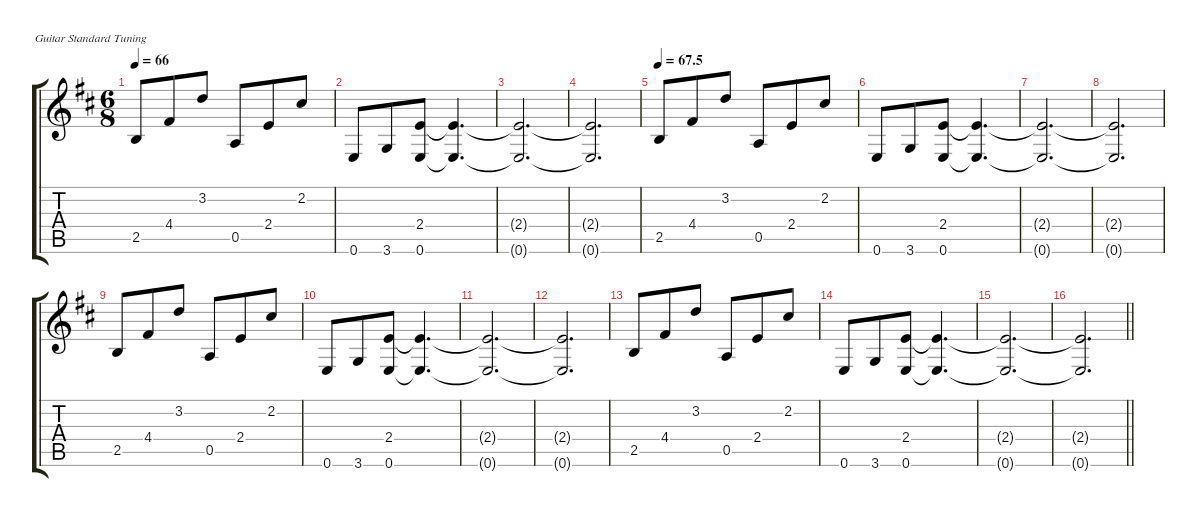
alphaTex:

\defaultSystemsLayout 4
\hideDynamics
\bracketExtendMode groupsimilarinstruments
\singleTrackTrackNamePolicy hidden
\multiTrackTrackNamePolicy hidden
\firstSystemTrackNameMode fullname
\firstSystemTrackNameOrientation horizontal
\otherSystemsTrackNameOrientation horizontal
\track ("Guitar1" "guitar1") {defaultSystemsLayout 8 instrument electricguitarjazz}
\staff {score tabs}
\tuning (E4 B3 G3 D3 A2 E2)
\ts (6 8)
\tempo 66
\clef g2
\ks bminor
2.5{acc forcenatural}.8{dy mf beam Up} 4.4{acc #}.8{beam Up} 3.2{acc forcenatural}.8{beam Up} 0.5{acc forcenatural}.8{beam Up} 2.4{acc forcenatural}.8{beam Up} 2.2{acc #}.8{beam Up} |
0.6{acc forcenatural}.8{beam Up} 3.6{acc forcenatural}.8{beam Up} (0.6{acc forcenatural} 2.4{acc forcenatural}).8{beam Up} (0.6{t acc forcenatural} 2.4{t acc forcenatural}).4{d beam Up} |
(0.6{t acc forcenatural} 2.4{t acc forcenatural}).2{d beam Up} |
(0.6{t acc forcenatural} 2.4{t acc forcenatural}).2{d beam Up} |
\tempo
67.5 2.5{acc forcenatural}.8{beam Up} 4.4{acc #}.8{beam Up} 3.2{acc forcenatural}.8{beam Up} 0.5{acc forcenatural}.8{beam Up} 2.4{acc forcenatural}.8{beam Up} 2.2{acc #}.8{beam Up} |
0.6{acc forcenatural}.8{beam Up} 3.6{acc forcenatural}.8{beam Up} (0.6{acc forcenatural} 2.4{acc forcenatural}).8{beam Up} (0.6{t acc forcenatural} 2.4{t acc forcenatural}).4{d beam Up} |
(0.6{t acc forcenatural} 2.4{t acc forcenatural}).2{d beam Up} |
(0.6{t acc forcenatural} 2.4{t acc forcenatural}).2{d beam Up} |
2.5{acc forcenatural}.8{beam Up} 4.4{acc #}.8{beam Up} 3.2{acc forcenatural}.8{beam Up} 0.5{acc forcenatural}.8{beam Up} 2.4{acc forcenatural}.8{beam Up} 2.2{acc #}.8{beam Up} |
0.6{acc forcenatural}.8{beam Up} 3.6{acc forcenatural}.8{beam Up} (0.6{acc forcenatural} 2.4{acc forcenatural}).8{beam Up} (0.6{t acc forcenatural} 2.4{t acc forcenatural}).4{d beam Up} |
(0.6{t acc forcenatural} 2.4{t acc forcenatural}).2{d beam Up} |
(0.6{t acc forcenatural} 2.4{t acc forcenatural}).2{d beam Up} |
2.5{acc forcenatural}.8{beam Up} 4.4{acc #}.8{beam Up} 3.2{acc forcenatural}.8{beam Up} 0.5{acc forcenatural}.8{beam Up} 2.4{acc forcenatural}.8{beam Up} 2.2{acc #}.8{beam Up} |
0.6{acc forcenatural}.8{beam Up} 3.6{acc forcenatural}.8{beam Up} (0.6{acc forcenatural} 2.4{acc forcenatural}).8{beam Up} (0.6{t acc forcenatural} 2.4{t acc forcenatural}).4{d beam Up} |
(0.6{t acc forcenatural} 2.4{t acc forcenatural}).2{d beam Up} |
\barLineRight lightlight
(0.6{t acc forcenatural} 2.4{t acc forcenatural}).2{d beam Up}
